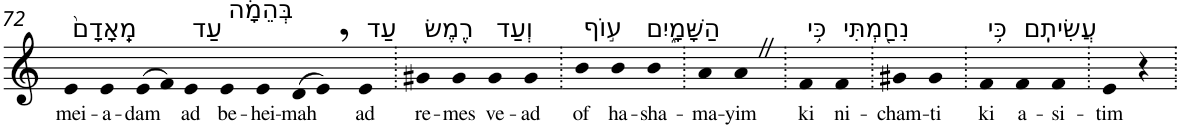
**kern	**text
*part1	*part1
*staff1	*staff1
*I"Piano	*
*I'Pno	*
!!LO:PB:g=z
*clefG2	*
*k[]	*
=72	=72
!LO:TX:a:t=מֵֽאָדָם֙	!
!	!LO:LY:b
4e	mei-
!	!LO:LY:b
4e	-a-
!	!LO:LY:b
(>8e	-dam
8f)	.
!LO:TX:a:t=עַד	!
!	!LO:LY:b
4e	ad
!LO:TX:a:t=בְּהֵמָ֔ה	!
!	!LO:LY:b
4e	be-
!	!LO:LY:b
4e	-hei-
!	!LO:LY:b
(>8d	-mah
8e,)	.
!LO:TX:a:t=עַד	!
!	!LO:LY:b
4e	ad
=73.	=73.
!LO:TX:a:t=רֶ֖מֶשׂ	!
!	!LO:LY:b
4g#X	re-
!	!LO:LY:b
4g#	-mes
!LO:TX:a:t=וְעַד	!
!	!LO:LY:b
4g#	ve-
!	!LO:LY:b
4g#	-ad
=74.	=74.
!LO:TX:a:t=ע֣וֹף	!
!	!LO:LY:b
4b	of
!LO:TX:a:t=הַשָּׁמָ֑יִם	!
!	!LO:LY:b
4b	ha-
!	!LO:LY:b
4b	-sha-
=75.	=75.
!	!LO:LY:b
4a	-ma-
!	!LO:LY:b
4aZ	-yim
=76.	=76.
!LO:TX:a:t=כִּ֥י	!
!	!LO:LY:b
4f	ki
!LO:TX:a:t=נִחַ֖מְתִּי	!
!	!LO:LY:b
4f	ni-
=77.	=77.
!	!LO:LY:b
4g#X	-cham-
!	!LO:LY:b
4g#	-ti
=78.	=78.
!LO:TX:a:t=כִּ֥י	!
!	!LO:LY:b
4f	ki
!LO:TX:a:t=עֲשִׂיתִֽם	!
!	!LO:LY:b
4f	a-
!	!LO:LY:b
4f	-si-
=79.	=79.
!	!LO:LY:b
4e	-tim
4r	.
=.	=.
*-	*-
